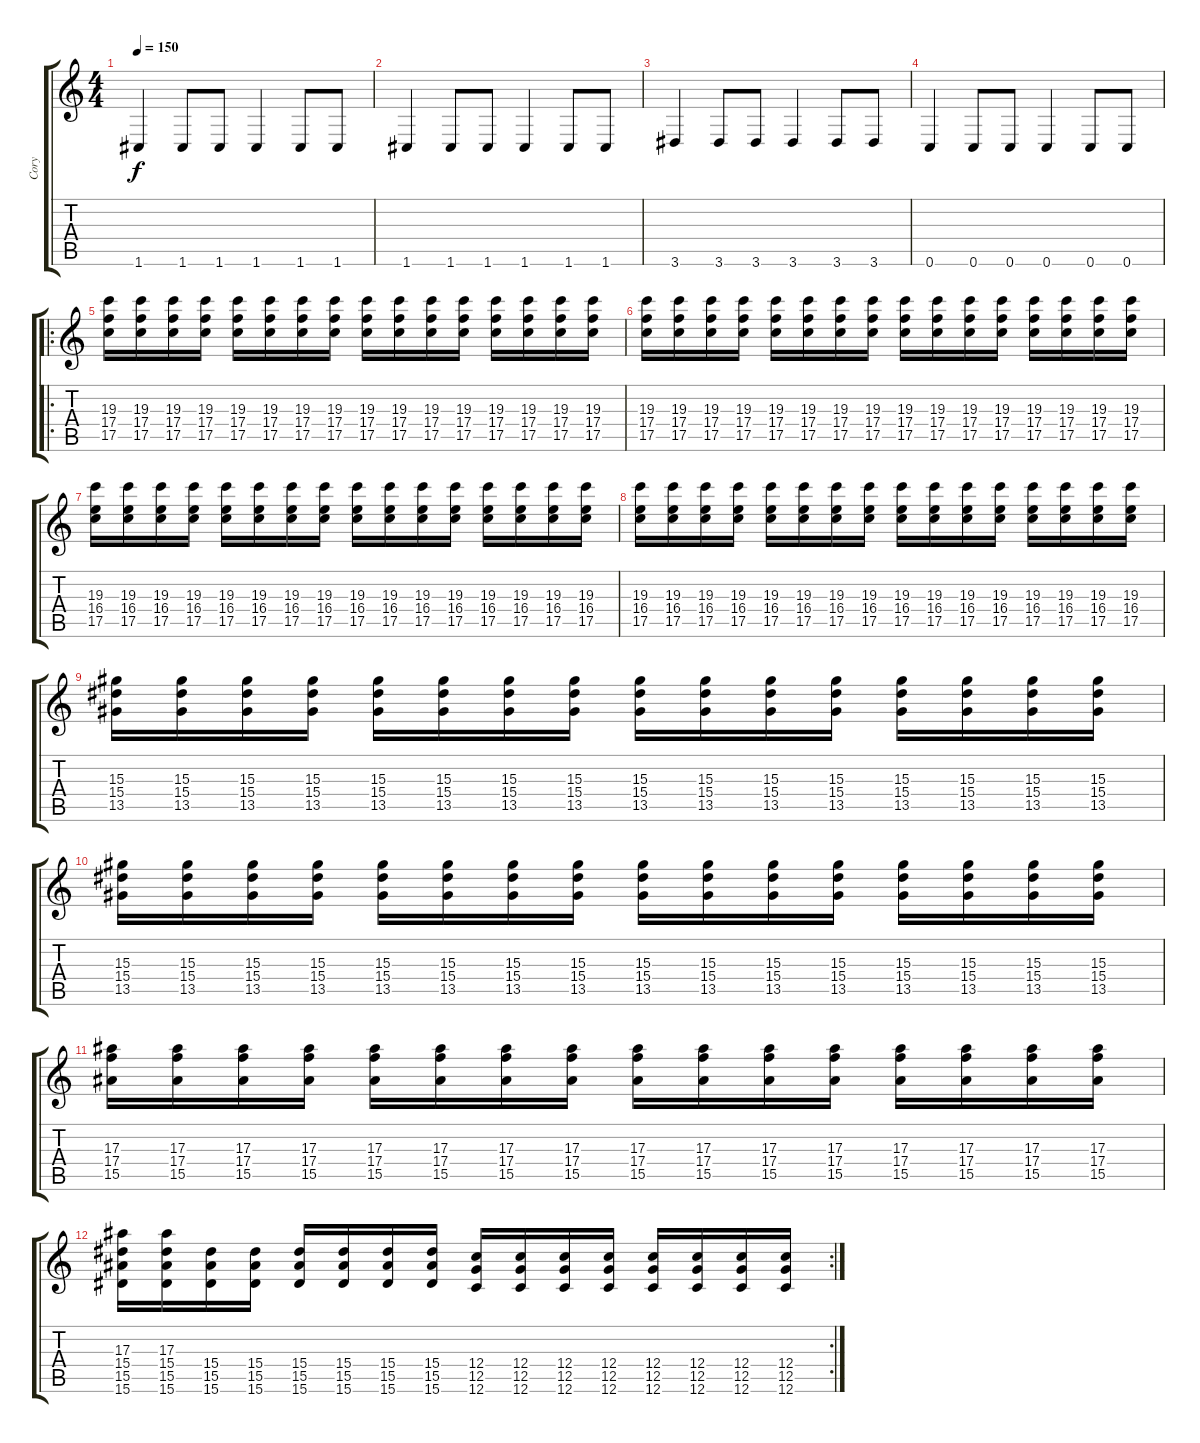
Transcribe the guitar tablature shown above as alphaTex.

\track ("Cory" "Cory") {instrument distortionguitar}
\staff {score tabs}
\tuning (D4 A3 F3 C3 G2 C2) {hide}
\ts (4 4)
\tempo 150
\clef g2
\ks c
1.6.4{dy f} 1.6.8 1.6.8 1.6.4 1.6.8 1.6.8 |
1.6.4 1.6.8 1.6.8 1.6.4 1.6.8 1.6.8 |
3.6.4 3.6.8 3.6.8 3.6.4 3.6.8 3.6.8 |
0.6.4 0.6.8 0.6.8 0.6.4 0.6.8 0.6.8 |
\ro
(19.3 17.4 17.5).16 (19.3 17.4 17.5).16 (19.3 17.4 17.5).16 (19.3 17.4 17.5).16 (19.3 17.4 17.5).16 (19.3 17.4 17.5).16 (19.3 17.4 17.5).16 (19.3 17.4 17.5).16 (19.3 17.4 17.5).16 (19.3 17.4 17.5).16 (19.3 17.4 17.5).16 (19.3 17.4 17.5).16 (19.3 17.4 17.5).16 (19.3 17.4 17.5).16 (19.3 17.4 17.5).16 (19.3 17.4 17.5).16 |
(19.3 17.4 17.5).16 (19.3 17.4 17.5).16 (19.3 17.4 17.5).16 (19.3 17.4 17.5).16 (19.3 17.4 17.5).16 (19.3 17.4 17.5).16 (19.3 17.4 17.5).16 (19.3 17.4 17.5).16 (19.3 17.4 17.5).16 (19.3 17.4 17.5).16 (19.3 17.4 17.5).16 (19.3 17.4 17.5).16 (19.3 17.4 17.5).16 (19.3 17.4 17.5).16 (19.3 17.4 17.5).16 (19.3 17.4 17.5).16 |
(19.3 16.4 17.5).16 (19.3 16.4 17.5).16 (19.3 16.4 17.5).16 (19.3 16.4 17.5).16 (19.3 16.4 17.5).16 (19.3 16.4 17.5).16 (19.3 16.4 17.5).16 (19.3 16.4 17.5).16 (19.3 16.4 17.5).16 (19.3 16.4 17.5).16 (19.3 16.4 17.5).16 (19.3 16.4 17.5).16 (19.3 16.4 17.5).16 (19.3 16.4 17.5).16 (19.3 16.4 17.5).16 (19.3 16.4 17.5).16 |
(19.3 16.4 17.5).16 (19.3 16.4 17.5).16 (19.3 16.4 17.5).16 (19.3 16.4 17.5).16 (19.3 16.4 17.5).16 (19.3 16.4 17.5).16 (19.3 16.4 17.5).16 (19.3 16.4 17.5).16 (19.3 16.4 17.5).16 (19.3 16.4 17.5).16 (19.3 16.4 17.5).16 (19.3 16.4 17.5).16 (19.3 16.4 17.5).16 (19.3 16.4 17.5).16 (19.3 16.4 17.5).16 (19.3 16.4 17.5).16 |
(15.3 15.4 13.5).16 (15.3 15.4 13.5).16 (15.3 15.4 13.5).16 (15.3 15.4 13.5).16 (15.3 15.4 13.5).16 (15.3 15.4 13.5).16 (15.3 15.4 13.5).16 (15.3 15.4 13.5).16 (15.3 15.4 13.5).16 (15.3 15.4 13.5).16 (15.3 15.4 13.5).16 (15.3 15.4 13.5).16 (15.3 15.4 13.5).16 (15.3 15.4 13.5).16 (15.3 15.4 13.5).16 (15.3 15.4 13.5).16 |
(15.3 15.4 13.5).16 (15.3 15.4 13.5).16 (15.3 15.4 13.5).16 (15.3 15.4 13.5).16 (15.3 15.4 13.5).16 (15.3 15.4 13.5).16 (15.3 15.4 13.5).16 (15.3 15.4 13.5).16 (15.3 15.4 13.5).16 (15.3 15.4 13.5).16 (15.3 15.4 13.5).16 (15.3 15.4 13.5).16 (15.3 15.4 13.5).16 (15.3 15.4 13.5).16 (15.3 15.4 13.5).16 (15.3 15.4 13.5).16 |
(17.3 17.4 15.5).16 (17.3 17.4 15.5).16 (17.3 17.4 15.5).16 (17.3 17.4 15.5).16 (17.3 17.4 15.5).16 (17.3 17.4 15.5).16 (17.3 17.4 15.5).16 (17.3 17.4 15.5).16 (17.3 17.4 15.5).16 (17.3 17.4 15.5).16 (17.3 17.4 15.5).16 (17.3 17.4 15.5).16 (17.3 17.4 15.5).16 (17.3 17.4 15.5).16 (17.3 17.4 15.5).16 (17.3 17.4 15.5).16 |
\rc 2
(17.3 15.4 15.5 15.6).16 (17.3 15.4 15.5 15.6).16 (15.4 15.5 15.6).16 (15.4 15.5 15.6).16 (15.4 15.5 15.6).16 (15.4 15.5 15.6).16 (15.4 15.5 15.6).16 (15.4 15.5 15.6).16 (12.4 12.5 12.6).16 (12.4 12.5 12.6).16 (12.4 12.5 12.6).16 (12.4 12.5 12.6).16 (12.4 12.5 12.6).16 (12.4 12.5 12.6).16 (12.4 12.5 12.6).16 (12.4 12.5 12.6).16
